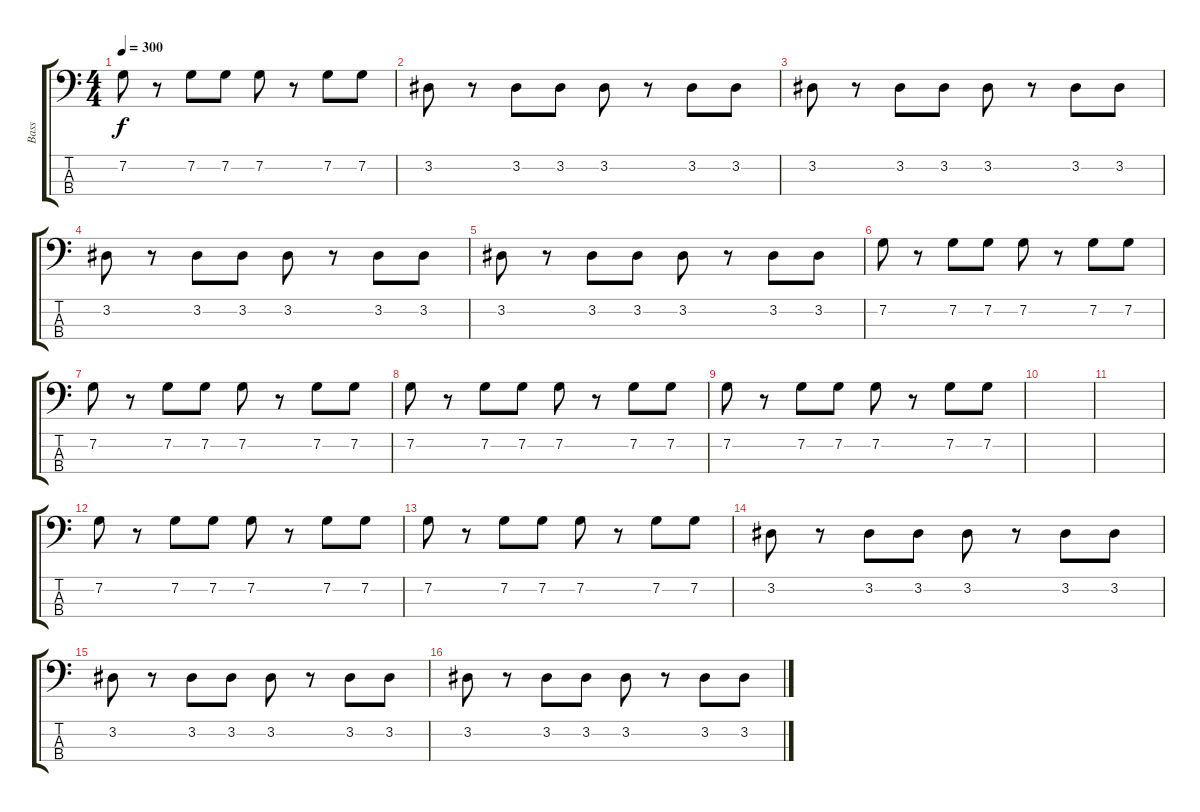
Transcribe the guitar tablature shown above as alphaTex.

\track ("Bass" "Bass") {instrument electricbasspick}
\staff {score tabs}
\tuning (F2 C2 G1 D1) {hide}
\ts (4 4)
\tempo 300
\clef f4
\ks c
7.2.8{dy f} r.8 7.2.8 7.2.8 7.2.8 r.8 7.2.8 7.2.8 |
3.2.8 r.8 3.2.8 3.2.8 3.2.8 r.8 3.2.8 3.2.8 |
3.2.8 r.8 3.2.8 3.2.8 3.2.8 r.8 3.2.8 3.2.8 |
3.2.8 r.8 3.2.8 3.2.8 3.2.8 r.8 3.2.8 3.2.8 |
3.2.8 r.8 3.2.8 3.2.8 3.2.8 r.8 3.2.8 3.2.8 |
7.2.8 r.8 7.2.8 7.2.8 7.2.8 r.8 7.2.8 7.2.8 |
7.2.8 r.8 7.2.8 7.2.8 7.2.8 r.8 7.2.8 7.2.8 |
7.2.8 r.8 7.2.8 7.2.8 7.2.8 r.8 7.2.8 7.2.8 |
7.2.8 r.8 7.2.8 7.2.8 7.2.8 r.8 7.2.8 7.2.8 |
|
|
7.2.8 r.8 7.2.8 7.2.8 7.2.8 r.8 7.2.8 7.2.8 |
7.2.8 r.8 7.2.8 7.2.8 7.2.8 r.8 7.2.8 7.2.8 |
3.2.8 r.8 3.2.8 3.2.8 3.2.8 r.8 3.2.8 3.2.8 |
3.2.8 r.8 3.2.8 3.2.8 3.2.8 r.8 3.2.8 3.2.8 |
3.2.8 r.8 3.2.8 3.2.8 3.2.8 r.8 3.2.8 3.2.8
